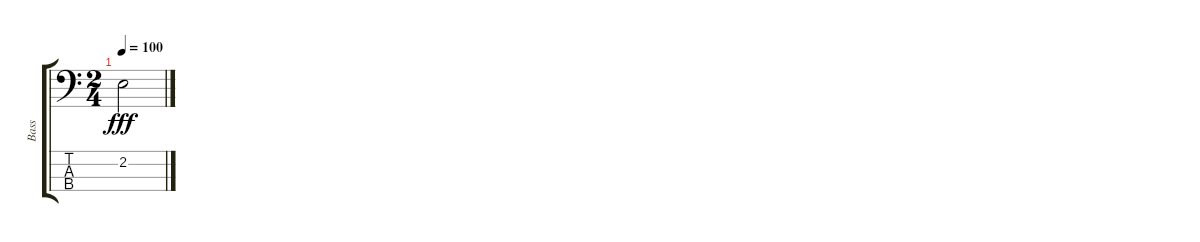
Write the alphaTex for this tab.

\track ("Bass" "Bass") {instrument acousticbass}
\staff {score tabs}
\tuning (G2 D2 A1 E1) {hide}
\ts (2 4)
\tempo 100
\clef f4
\ks c
2.2.2{dy fff}
